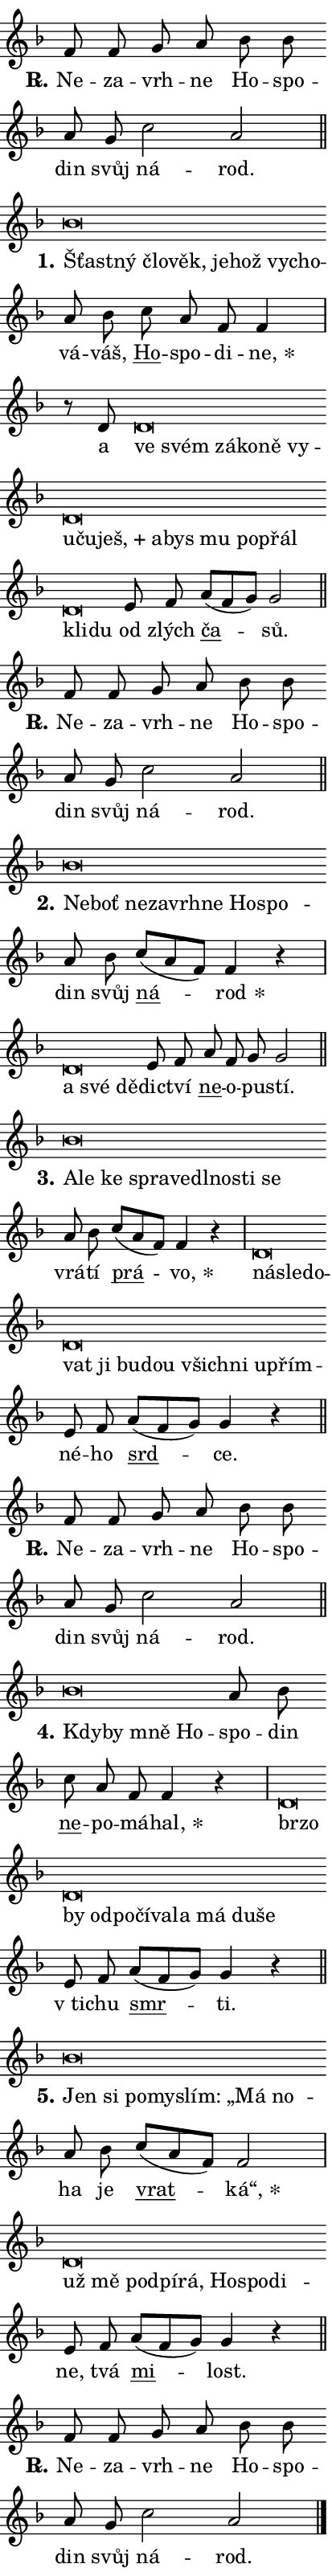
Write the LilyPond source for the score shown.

\version "2.24.0"
\header { tagline = "" }
\paper {
  indent = 0\cm
  top-margin = 0\cm
  right-margin = 0.13\cm % to fit lyric hyphens
  bottom-margin = 0\cm
  left-margin = 0\cm
  paper-width = 7\cm
  page-breaking = #ly:one-page-breaking
  system-system-spacing.basic-distance = #11
  score-system-spacing.basic-distance = #11
  ragged-last = ##f
}


%% Author: Thomas Morley
%% https://lists.gnu.org/archive/html/lilypond-user/2020-05/msg00002.html
#(define (line-position grob)
"Returns position of @var[grob} in current system:
   @code{'start}, if at first time-step
   @code{'end}, if at last time-step
   @code{'middle} otherwise
"
  (let* ((col (ly:item-get-column grob))
         (ln (ly:grob-object col 'left-neighbor))
         (rn (ly:grob-object col 'right-neighbor))
         (col-to-check-left (if (ly:grob? ln) ln col))
         (col-to-check-right (if (ly:grob? rn) rn col))
         (break-dir-left
           (and
             (ly:grob-property col-to-check-left 'non-musical #f)
             (ly:item-break-dir col-to-check-left)))
         (break-dir-right
           (and
             (ly:grob-property col-to-check-right 'non-musical #f)
             (ly:item-break-dir col-to-check-right))))
        (cond ((eqv? 1 break-dir-left) 'start)
              ((eqv? -1 break-dir-right) 'end)
              (else 'middle))))

#(define (tranparent-at-line-position vctor)
  (lambda (grob)
  "Relying on @code{line-position} select the relevant enry from @var{vctor}.
Used to determine transparency,"
    (case (line-position grob)
      ((end) (not (vector-ref vctor 0)))
      ((middle) (not (vector-ref vctor 1)))
      ((start) (not (vector-ref vctor 2))))))

noteHeadBreakVisibility =
#(define-music-function (break-visibility)(vector?)
"Makes @code{NoteHead}s transparent relying on @var{break-visibility}"
#{
  \override NoteHead.transparent =
    #(tranparent-at-line-position break-visibility)
#})

#(define delete-ledgers-for-transparent-note-heads
  (lambda (grob)
    "Reads whether a @code{NoteHead} is transparent.
If so this @code{NoteHead} is removed from @code{'note-heads} from
@var{grob}, which is supposed to be @code{LedgerLineSpanner}.
As a result ledgers are not printed for this @code{NoteHead}"
    (let* ((nhds-array (ly:grob-object grob 'note-heads))
           (nhds-list
             (if (ly:grob-array? nhds-array)
                 (ly:grob-array->list nhds-array)
                 '()))
           ;; Relies on the transparent-property being done before
           ;; Staff.LedgerLineSpanner.after-line-breaking is executed.
           ;; This is fragile ...
           (to-keep
             (remove
               (lambda (nhd)
                 (ly:grob-property nhd 'transparent #f))
               nhds-list)))
      ;; TODO find a better method to iterate over grob-arrays, similiar
      ;; to filter/remove etc for lists
      ;; For now rebuilt from scratch
      (set! (ly:grob-object grob 'note-heads)  '())
      (for-each
        (lambda (nhd)
          (ly:pointer-group-interface::add-grob grob 'note-heads nhd))
        to-keep))))

squashNotes = {
  \override NoteHead.X-extent = #'(-0.2 . 0.2)
  \override NoteHead.Y-extent = #'(-0.75 . 0)
  \override NoteHead.stencil =
    #(lambda (grob)
       (let ((pos (ly:grob-property grob 'staff-position)))
         (begin
           (if (< pos -7) (display "ERROR: Lower brevis then expected\n") (display "OK: Expected brevis position\n"))
           (if (<= pos -6) ly:text-interface::print ly:note-head::print))))
}
unSquashNotes = {
  \revert NoteHead.X-extent
  \revert NoteHead.Y-extent
  \revert NoteHead.stencil
}

hideNotes = \noteHeadBreakVisibility #begin-of-line-visible
unHideNotes = \noteHeadBreakVisibility #all-visible

% work-around for resetting accidentals
% https://lilypond.org/doc/v2.23/Documentation/notation/displaying-rhythms#unmetered-music
cadenzaMeasure = {
  \cadenzaOff
  \partial 1024 s1024
  \cadenzaOn
}

#(define-markup-command (accent layout props text) (markup?)
  "Underline accented syllable"
  (interpret-markup layout props
    #{\markup \override #'(offset . 4.3) \underline { #text }#}))

responsum = \markup \concat {
  "R" \hspace #-1.05 \path #0.1 #'((moveto 0 0.07) (lineto 0.9 0.8)) \hspace #0.05 "."
}

spaceSize = #0.6828661417322834 % exact space size for TeX Gyre Schola

\layout {
  \context {
    \Staff
    \remove "Time_signature_engraver"
    \override LedgerLineSpanner.after-line-breaking = #delete-ledgers-for-transparent-note-heads
  }
  \context {
    \Lyrics {
      \override LyricSpace.minimum-distance = \spaceSize
      \override LyricText.font-name = #"TeX Gyre Schola"
      \override LyricText.font-size = 1
      \override StanzaNumber.font-name = #"TeX Gyre Schola Bold"
      \override StanzaNumber.font-size = 1
    }
  }
  \context {
    \Score 
    \override NoteHead.text =
      #(lambda (grob) 
        (let ((pos (ly:grob-property grob 'staff-position)))
          #{\markup {
            \combine
              \halign #-0.55 \raise #(if (= pos -6) 0 0.5) \override #'(thickness . 2) \draw-line #'(3.2 . 0)
              \musicglyph "noteheads.sM1"
          }#}))
  }
}

% magnetic-lyrics.ily
%
%   written by
%     Jean Abou Samra <jean@abou-samra.fr>
%     Werner Lemberg <wl@gnu.org>
%
%   adapted by
%     Jiri Hon <jiri.hon@gmail.com>
%
% Version 2022-Apr-15

% https://www.mail-archive.com/lilypond-user@gnu.org/msg149350.html

#(define (Left_hyphen_pointer_engraver context)
   "Collect syllable-hyphen-syllable occurrences in lyrics and store
them in properties.  This engraver only looks to the left.  For
example, if the lyrics input is @code{foo -- bar}, it does the
following.

@itemize @bullet
@item
Set the @code{text} property of the @code{LyricHyphen} grob between
@q{foo} and @q{bar} to @code{foo}.

@item
Set the @code{left-hyphen} property of the @code{LyricText} grob with
text @q{foo} to the @code{LyricHyphen} grob between @q{foo} and
@q{bar}.
@end itemize

Use this auxiliary engraver in combination with the
@code{lyric-@/text::@/apply-@/magnetic-@/offset!} hook."
   (let ((hyphen #f)
         (text #f))
     (make-engraver
      (acknowledgers
       ((lyric-syllable-interface engraver grob source-engraver)
        (set! text grob)))
      (end-acknowledgers
       ((lyric-hyphen-interface engraver grob source-engraver)
        ;(when (not (grob::has-interface grob 'lyric-space-interface))
          (set! hyphen grob)));)
      ((stop-translation-timestep engraver)
       (when (and text hyphen)
         (ly:grob-set-object! text 'left-hyphen hyphen))
       (set! text #f)
       (set! hyphen #f)))))

#(define (lyric-text::apply-magnetic-offset! grob)
   "If the space between two syllables is less than the value in
property @code{LyricText@/.details@/.squash-threshold}, move the right
syllable to the left so that it gets concatenated with the left
syllable.

Use this function as a hook for
@code{LyricText@/.after-@/line-@/breaking} if the
@code{Left_@/hyphen_@/pointer_@/engraver} is active."
   (let ((hyphen (ly:grob-object grob 'left-hyphen #f)))
     (when hyphen
       (let ((left-text (ly:spanner-bound hyphen LEFT)))
         (when (grob::has-interface left-text 'lyric-syllable-interface)
           (let* ((common (ly:grob-common-refpoint grob left-text X))
                  (this-x-ext (ly:grob-extent grob common X))
                  (left-x-ext
                   (begin
                     ;; Trigger magnetism for left-text.
                     (ly:grob-property left-text 'after-line-breaking)
                     (ly:grob-extent left-text common X)))
                  ;; `delta` is the gap width between two syllables.
                  (delta (- (interval-start this-x-ext)
                            (interval-end left-x-ext)))
                  (details (ly:grob-property grob 'details))
                  (threshold (assoc-get 'squash-threshold details 0.2)))
             (when (< delta threshold)
               (let* (;; We have to manipulate the input text so that
                      ;; ligatures crossing syllable boundaries are not
                      ;; disabled.  For languages based on the Latin
                      ;; script this is essentially a beautification.
                      ;; However, for non-Western scripts it can be a
                      ;; necessity.
                      (lt (ly:grob-property left-text 'text))
                      (rt (ly:grob-property grob 'text))
                      (is-space (grob::has-interface hyphen 'lyric-space-interface))
                      (space (if is-space " " ""))
                      (extra-delta (if is-space spaceSize 0))
                      ;; Append new syllable.
                      (ltrt-space (if (and (string? lt) (string? rt))
                                (string-append lt space rt)
                                (make-concat-markup (list lt space rt))))
                      ;; Right-align `ltrt` to the right side.
                      (ltrt-space-markup (grob-interpret-markup
                               grob
                               (make-translate-markup
                                (cons (interval-length this-x-ext) 0)
                                (make-right-align-markup ltrt-space)))))
                 (begin
                   ;; Don't print `left-text`.
                   (ly:grob-set-property! left-text 'stencil #f)
                   ;; Set text and stencil (which holds all collected
                   ;; syllables so far) and shift it to the left.
                   (ly:grob-set-property! grob 'text ltrt-space)
                   (ly:grob-set-property! grob 'stencil ltrt-space-markup)
                   (ly:grob-translate-axis! grob (- (- delta extra-delta)) X))))))))))


#(define (lyric-hyphen::displace-bounds-first grob)
   ;; Make very sure this callback isn't triggered too early.
   (let ((left (ly:spanner-bound grob LEFT))
         (right (ly:spanner-bound grob RIGHT)))
     (ly:grob-property left 'after-line-breaking)
     (ly:grob-property right 'after-line-breaking)
     (ly:lyric-hyphen::print grob)))

squashThreshold = #0.4

\layout {
  \context {
    \Lyrics
    \consists #Left_hyphen_pointer_engraver
    \override LyricText.after-line-breaking =
      #lyric-text::apply-magnetic-offset!
    \override LyricHyphen.stencil = #lyric-hyphen::displace-bounds-first
    \override LyricText.details.squash-threshold = \squashThreshold
    \override LyricHyphen.minimum-distance = 0
    \override LyricHyphen.minimum-length = \squashThreshold
  }
}

squashText = \override LyricText.details.squash-threshold = 9999
unSquashText = \override LyricText.details.squash-threshold = \squashThreshold

leftText = \override LyricText.self-alignment-X = #LEFT
unLeftText = \revert LyricText.self-alignment-X

starOffset = #(lambda (grob) 
                (let ((x_offset (ly:self-alignment-interface::aligned-on-x-parent grob)))
                  (if (= x_offset 0) 0 (+ x_offset 1.2))))

star = #(define-music-function (syllable)(string?)
"Append star separator at the end of a syllable"
#{
  \once \override LyricText.X-offset = #starOffset
  \lyricmode { \markup {
    #syllable
    \override #'((font-name . "TeX Gyre Schola Bold")) \hspace #0.2 \lower #0.65 \larger "*"
  } }
#})

starAccent = #(define-music-function (syllable)(string?)
"Append star separator at the end of a syllable and make accent"
#{
  \once \override LyricText.X-offset = #starOffset
  \lyricmode { \markup {
    \accent #syllable
    \override #'((font-name . "TeX Gyre Schola Bold")) \hspace #0.2 \lower #0.65 \larger "*"
  } }
#})

breath = #(define-music-function (syllable)(string?)
"Append breathing indicator at the end of a syllable"
#{
  \lyricmode { \markup { #syllable "+" } }
#})

optionalBreath = #(define-music-function (syllable)(string?)
"Append optional breathing indicator at the end of a syllable"
#{
  \lyricmode { \markup { #syllable "(+)" } }
#})


\score {
    <<
        \new Voice = "melody" { \cadenzaOn \key f \major \relative { f'8 f g a bes bes \bar "" a g \bar "" c2 a \cadenzaMeasure \bar "||" \break } }
        \new Lyrics \lyricsto "melody" { \lyricmode { \set stanza = \responsum
Ne -- za -- vrh -- ne Ho -- spo -- din svůj ná -- rod. } }
    >>
    \layout {}
}

\score {
    <<
        \new Voice = "melody" { \cadenzaOn \key f \major \relative { \squashNotes bes'\breve*1/16 \hideNotes \breve*1/16 \bar "" \breve*1/16 \bar "" \breve*1/16 \bar "" \breve*1/16 \bar "" \breve*1/16 \bar "" \breve*1/16 \breve*1/16 \bar "" \unHideNotes \unSquashNotes a8 bes \bar "" c a f f4 \cadenzaMeasure \bar "|" r8 d8 \squashNotes d\breve*1/16 \hideNotes \breve*1/16 \bar "" \breve*1/16 \bar "" \breve*1/16 \bar "" \breve*1/16 \bar "" \breve*1/16 \bar "" \breve*1/16 \bar "" \breve*1/16 \bar "" \breve*1/16 \bar "" \breve*1/16 \bar "" \breve*1/16 \bar "" \breve*1/16 \bar "" \breve*1/16 \bar "" \breve*1/16 \bar "" \breve*1/16 \breve*1/16 \bar "" \unHideNotes \unSquashNotes e8 f \bar "" a[( f g)] g2 \cadenzaMeasure \bar "||" \break } }
        \new Lyrics \lyricsto "melody" { \lyricmode { \set stanza = "1."
\leftText Šťast -- \squashText ný člo -- věk, je -- hož vy -- cho -- \unLeftText \unSquashText vá -- váš, \markup \accent Ho -- spo -- di -- \star ne, a \leftText ve \squashText svém zá -- ko -- ně vy -- u -- ču -- \breath "ješ," a -- bys mu po -- přál kli -- du \unLeftText \unSquashText od zlých \markup \accent ča -- sů. } }
    >>
    \layout {}
}

\score {
    <<
        \new Voice = "melody" { \cadenzaOn \key f \major \relative { f'8 f g a bes bes \bar "" a g \bar "" c2 a \cadenzaMeasure \bar "||" \break } }
        \new Lyrics \lyricsto "melody" { \lyricmode { \set stanza = \responsum
Ne -- za -- vrh -- ne Ho -- spo -- din svůj ná -- rod. } }
    >>
    \layout {}
}

\score {
    <<
        \new Voice = "melody" { \cadenzaOn \key f \major \relative { \squashNotes bes'\breve*1/16 \hideNotes \breve*1/16 \bar "" \breve*1/16 \bar "" \breve*1/16 \bar "" \breve*1/16 \bar "" \breve*1/16 \bar "" \breve*1/16 \breve*1/16 \bar "" \unHideNotes \unSquashNotes a8 bes \bar "" c[( a f)] f4 r \cadenzaMeasure \bar "|" \squashNotes d\breve*1/16 \hideNotes \breve*1/16 \breve*1/16 \bar "" \unHideNotes \unSquashNotes e8 f \bar "" a f g g2 \cadenzaMeasure \bar "||" \break } }
        \new Lyrics \lyricsto "melody" { \lyricmode { \set stanza = "2."
\leftText Ne -- \squashText boť ne -- za -- vrh -- ne Ho -- spo -- \unLeftText \unSquashText din svůj \markup \accent ná -- \star rod \leftText a \squashText své dě -- \unLeftText \unSquashText dic -- tví \markup \accent ne -- o -- pu -- stí. } }
    >>
    \layout {}
}

\score {
    <<
        \new Voice = "melody" { \cadenzaOn \key f \major \relative { \squashNotes bes'\breve*1/16 \hideNotes \breve*1/16 \bar "" \breve*1/16 \bar "" \breve*1/16 \bar "" \breve*1/16 \bar "" \breve*1/16 \bar "" \breve*1/16 \bar "" \breve*1/16 \breve*1/16 \bar "" \unHideNotes \unSquashNotes a8 bes \bar "" c[( a f)] f4 r \cadenzaMeasure \bar "|" \squashNotes d\breve*1/16 \hideNotes \breve*1/16 \bar "" \breve*1/16 \bar "" \breve*1/16 \bar "" \breve*1/16 \bar "" \breve*1/16 \bar "" \breve*1/16 \bar "" \breve*1/16 \bar "" \breve*1/16 \bar "" \breve*1/16 \breve*1/16 \bar "" \unHideNotes \unSquashNotes e8 f \bar "" a[( f g)] g4 r \cadenzaMeasure \bar "||" \break } }
        \new Lyrics \lyricsto "melody" { \lyricmode { \set stanza = "3."
\leftText A -- \squashText le ke spra -- ve -- dl -- no -- sti se \unLeftText \unSquashText vrá -- tí \markup \accent prá -- \star vo, \leftText ná -- \squashText sle -- do -- vat ji bu -- dou všich -- ni u -- přím -- \unLeftText \unSquashText né -- ho \markup \accent srd -- ce. } }
    >>
    \layout {}
}

\score {
    <<
        \new Voice = "melody" { \cadenzaOn \key f \major \relative { f'8 f g a bes bes \bar "" a g \bar "" c2 a \cadenzaMeasure \bar "||" \break } }
        \new Lyrics \lyricsto "melody" { \lyricmode { \set stanza = \responsum
Ne -- za -- vrh -- ne Ho -- spo -- din svůj ná -- rod. } }
    >>
    \layout {}
}

\score {
    <<
        \new Voice = "melody" { \cadenzaOn \key f \major \relative { \squashNotes bes'\breve*1/16 \hideNotes \breve*1/16 \bar "" \breve*1/16 \breve*1/16 \bar "" \unHideNotes \unSquashNotes a8 bes \bar "" c a f f4 r \cadenzaMeasure \bar "|" \squashNotes d\breve*1/16 \hideNotes \breve*1/16 \bar "" \breve*1/16 \bar "" \breve*1/16 \bar "" \breve*1/16 \bar "" \breve*1/16 \bar "" \breve*1/16 \bar "" \breve*1/16 \bar "" \breve*1/16 \bar "" \breve*1/16 \breve*1/16 \bar "" \unHideNotes \unSquashNotes e8 f \bar "" a[( f g)] g4 r \cadenzaMeasure \bar "||" \break } }
        \new Lyrics \lyricsto "melody" { \lyricmode { \set stanza = "4."
\leftText Kdy -- \squashText by mně Ho -- \unLeftText \unSquashText spo -- din \markup \accent ne -- po -- má -- \star hal, \leftText br -- \squashText zo by od -- po -- čí -- va -- la má du -- še \unLeftText \unSquashText "v ti" -- chu \markup \accent smr -- ti. } }
    >>
    \layout {}
}

\score {
    <<
        \new Voice = "melody" { \cadenzaOn \key f \major \relative { \squashNotes bes'\breve*1/16 \hideNotes \breve*1/16 \bar "" \breve*1/16 \bar "" \breve*1/16 \bar "" \breve*1/16 \bar "" \breve*1/16 \breve*1/16 \bar "" \unHideNotes \unSquashNotes a8 bes \bar "" c[( a f)] f2 \cadenzaMeasure \bar "|" \squashNotes d\breve*1/16 \hideNotes \breve*1/16 \bar "" \breve*1/16 \bar "" \breve*1/16 \bar "" \breve*1/16 \bar "" \breve*1/16 \bar "" \breve*1/16 \breve*1/16 \bar "" \unHideNotes \unSquashNotes e8 f \bar "" a[( f g)] g4 r \cadenzaMeasure \bar "||" \break } }
        \new Lyrics \lyricsto "melody" { \lyricmode { \set stanza = "5."
\leftText Jen \squashText si po -- my -- slím: „Má no -- \unLeftText \unSquashText ha je \markup \accent vrat -- \star ká“, \leftText už \squashText mě pod -- pí -- rá, Ho -- spo -- di -- \unLeftText \unSquashText ne, tvá \markup \accent mi -- lost. } }
    >>
    \layout {}
}

\score {
    <<
        \new Voice = "melody" { \cadenzaOn \key f \major \relative { f'8 f g a bes bes \bar "" a g \bar "" c2 a \cadenzaMeasure \bar "||" \break } \bar "|." }
        \new Lyrics \lyricsto "melody" { \lyricmode { \set stanza = \responsum
Ne -- za -- vrh -- ne Ho -- spo -- din svůj ná -- rod. } }
    >>
    \layout {}
}
